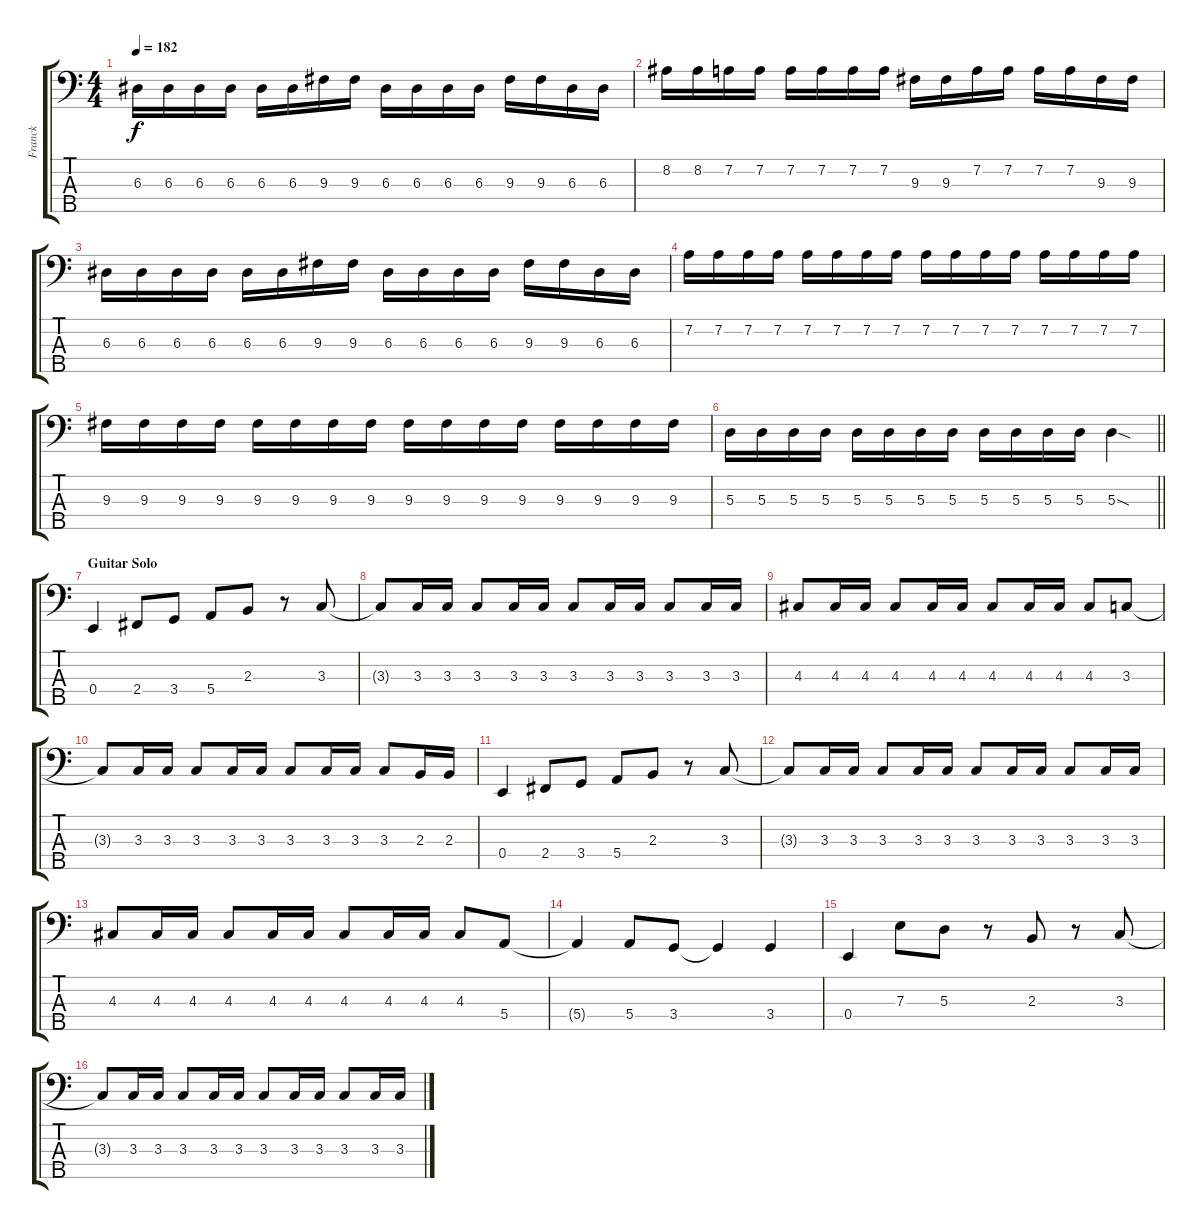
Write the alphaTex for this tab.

\track ("Franck" "Franck") {instrument electricbassfinger}
\staff {score tabs}
\tuning (G2 D2 A1 E1 B0) {hide}
\ts (4 4)
\tempo 182
\clef f4
\ks c
6.3.16{dy f} 6.3.16 6.3.16 6.3.16 6.3.16 6.3.16 9.3.16 9.3.16 6.3.16 6.3.16 6.3.16 6.3.16 9.3.16 9.3.16 6.3.16 6.3.16 |
8.2.16 8.2.16 7.2.16 7.2.16 7.2.16 7.2.16 7.2.16 7.2.16 9.3.16 9.3.16 7.2.16 7.2.16 7.2.16 7.2.16 9.3.16 9.3.16 |
6.3.16 6.3.16 6.3.16 6.3.16 6.3.16 6.3.16 9.3.16 9.3.16 6.3.16 6.3.16 6.3.16 6.3.16 9.3.16 9.3.16 6.3.16 6.3.16 |
7.2.16 7.2.16 7.2.16 7.2.16 7.2.16 7.2.16 7.2.16 7.2.16 7.2.16 7.2.16 7.2.16 7.2.16 7.2.16 7.2.16 7.2.16 7.2.16 |
9.3.16 9.3.16 9.3.16 9.3.16 9.3.16 9.3.16 9.3.16 9.3.16 9.3.16 9.3.16 9.3.16 9.3.16 9.3.16 9.3.16 9.3.16 9.3.16 |
\barLineRight lightlight
5.3.16 5.3.16 5.3.16 5.3.16 5.3.16 5.3.16 5.3.16 5.3.16 5.3.16 5.3.16 5.3.16 5.3.16 5.3{sod}.4 |
\section ("" "Guitar Solo")
0.4.4 2.4.8 3.4.8 5.4.8 2.3.8 r.8 3.3.8 |
3.3{t}.8 3.3.16 3.3.16 3.3.8 3.3.16 3.3.16 3.3.8 3.3.16 3.3.16 3.3.8 3.3.16 3.3.16 |
4.3.8 4.3.16 4.3.16 4.3.8 4.3.16 4.3.16 4.3.8 4.3.16 4.3.16 4.3.8 3.3.8 |
3.3{t}.8 3.3.16 3.3.16 3.3.8 3.3.16 3.3.16 3.3.8 3.3.16 3.3.16 3.3.8 2.3.16 2.3.16 |
0.4.4 2.4.8 3.4.8 5.4.8 2.3.8 r.8 3.3.8 |
3.3{t}.8 3.3.16 3.3.16 3.3.8 3.3.16 3.3.16 3.3.8 3.3.16 3.3.16 3.3.8 3.3.16 3.3.16 |
4.3.8 4.3.16 4.3.16 4.3.8 4.3.16 4.3.16 4.3.8 4.3.16 4.3.16 4.3.8 5.4.8 |
5.4{t}.4 5.4.8 3.4.8 3.4{t}.4 3.4.4 |
0.4.4 7.3.8 5.3.8 r.8 2.3.8 r.8 3.3.8 |
3.3{t}.8 3.3.16 3.3.16 3.3.8 3.3.16 3.3.16 3.3.8 3.3.16 3.3.16 3.3.8 3.3.16 3.3.16
